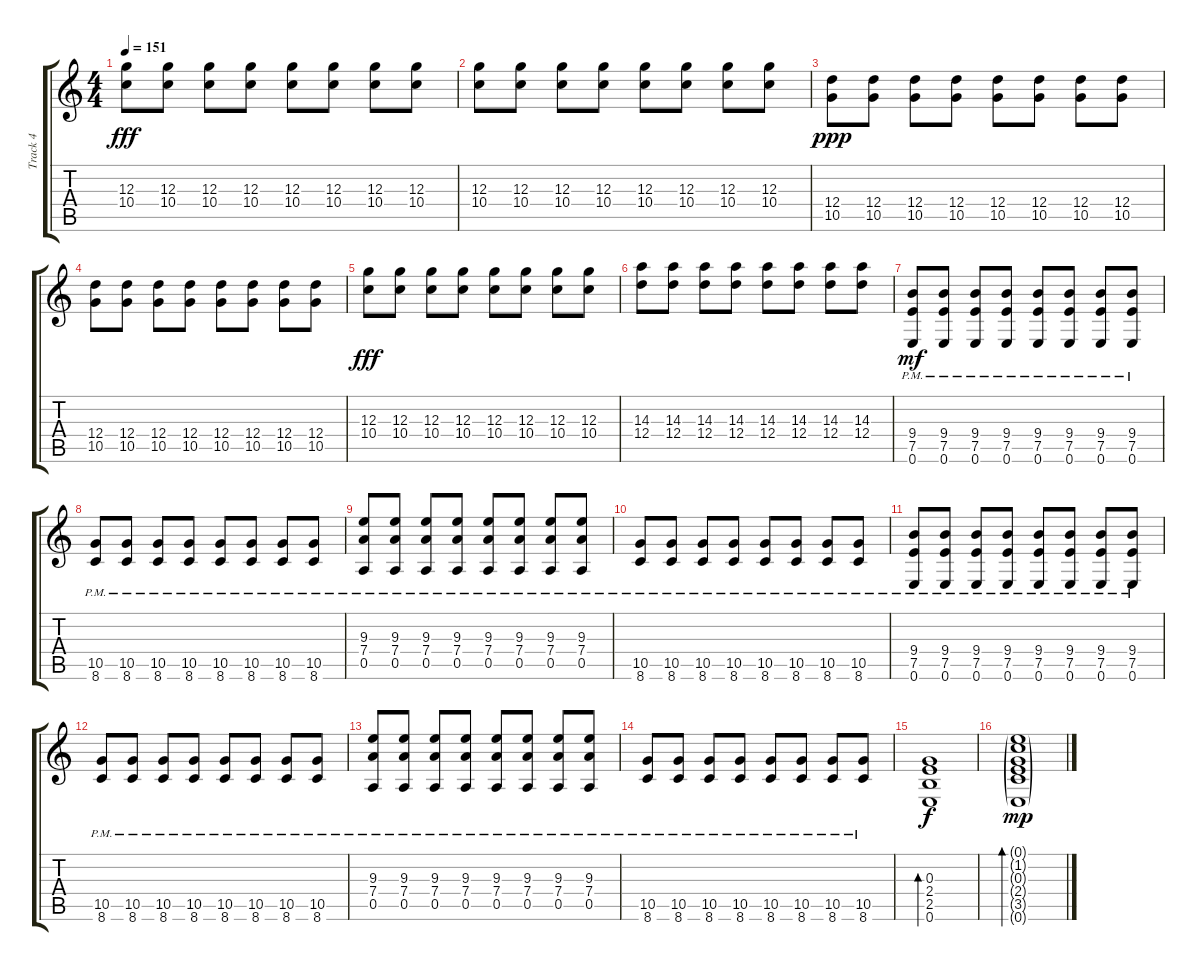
\track ("Track 4" "Track 4") {instrument overdrivenguitar}
\staff {score tabs}
\tuning (E4 B3 G3 D3 A2 E2) {hide}
\ts (4 4)
\tempo 151
\clef g2
\ks c
(12.3 10.4).8{dy fff} (12.3 10.4).8 (12.3 10.4).8 (12.3 10.4).8 (12.3 10.4).8 (12.3 10.4).8 (12.3 10.4).8 (12.3 10.4).8 |
(12.3 10.4).8 (12.3 10.4).8 (12.3 10.4).8 (12.3 10.4).8 (12.3 10.4).8 (12.3 10.4).8 (12.3 10.4).8 (12.3 10.4).8 |
(12.4 10.5).8{dy ppp} (12.4 10.5).8 (12.4 10.5).8 (12.4 10.5).8 (12.4 10.5).8 (12.4 10.5).8 (12.4 10.5).8 (12.4 10.5).8 |
(12.4 10.5).8 (12.4 10.5).8 (12.4 10.5).8 (12.4 10.5).8 (12.4 10.5).8 (12.4 10.5).8 (12.4 10.5).8 (12.4 10.5).8 |
(12.3 10.4).8{dy fff} (12.3 10.4).8 (12.3 10.4).8 (12.3 10.4).8 (12.3 10.4).8 (12.3 10.4).8 (12.3 10.4).8 (12.3 10.4).8 |
(14.3 12.4).8 (14.3 12.4).8 (14.3 12.4).8 (14.3 12.4).8 (14.3 12.4).8 (14.3 12.4).8 (14.3 12.4).8 (14.3 12.4).8 |
(9.4{pm} 7.5{pm} 0.6).8{dy mf} (9.4{pm} 7.5{pm} 0.6).8 (9.4{pm} 7.5{pm} 0.6).8 (9.4{pm} 7.5{pm} 0.6).8 (9.4{pm} 7.5{pm} 0.6).8 (9.4{pm} 7.5{pm} 0.6).8 (9.4{pm} 7.5{pm} 0.6).8 (9.4{pm} 7.5{pm} 0.6).8 |
(10.5{pm} 8.6).8 (10.5{pm} 8.6).8 (10.5{pm} 8.6).8 (10.5{pm} 8.6).8 (10.5{pm} 8.6).8 (10.5{pm} 8.6).8 (10.5{pm} 8.6).8 (10.5{pm} 8.6).8 |
(9.3 7.4{pm} 0.5{pm}).8 (9.3 7.4{pm} 0.5{pm}).8 (9.3 7.4{pm} 0.5{pm}).8 (9.3 7.4{pm} 0.5{pm}).8 (9.3 7.4{pm} 0.5{pm}).8 (9.3 7.4{pm} 0.5{pm}).8 (9.3 7.4{pm} 0.5{pm}).8 (9.3 7.4{pm} 0.5{pm}).8 |
(10.5{pm} 8.6).8 (10.5{pm} 8.6).8 (10.5{pm} 8.6).8 (10.5{pm} 8.6).8 (10.5{pm} 8.6).8 (10.5{pm} 8.6).8 (10.5{pm} 8.6).8 (10.5{pm} 8.6).8 |
(9.4{pm} 7.5{pm} 0.6).8 (9.4{pm} 7.5{pm} 0.6).8 (9.4{pm} 7.5{pm} 0.6).8 (9.4{pm} 7.5{pm} 0.6).8 (9.4{pm} 7.5{pm} 0.6).8 (9.4{pm} 7.5{pm} 0.6).8 (9.4{pm} 7.5{pm} 0.6).8 (9.4{pm} 7.5{pm} 0.6).8 |
(10.5{pm} 8.6).8 (10.5{pm} 8.6).8 (10.5{pm} 8.6).8 (10.5{pm} 8.6).8 (10.5{pm} 8.6).8 (10.5{pm} 8.6).8 (10.5{pm} 8.6).8 (10.5{pm} 8.6).8 |
(9.3 7.4{pm} 0.5{pm}).8 (9.3 7.4{pm} 0.5{pm}).8 (9.3 7.4{pm} 0.5{pm}).8 (9.3 7.4{pm} 0.5{pm}).8 (9.3 7.4{pm} 0.5{pm}).8 (9.3 7.4{pm} 0.5{pm}).8 (9.3 7.4{pm} 0.5{pm}).8 (9.3 7.4{pm} 0.5{pm}).8 |
(10.5{pm} 8.6).8 (10.5{pm} 8.6).8 (10.5{pm} 8.6).8 (10.5{pm} 8.6).8 (10.5{pm} 8.6).8 (10.5{pm} 8.6).8 (10.5{pm} 8.6).8 (10.5{pm} 8.6).8 |
(0.3 2.4 2.5 0.6).1{bd 480 dy f instrument electricguitarjazz} |
(0.1{g} 1.2{g} 0.3{g} 2.4{g} 3.5{g} 0.6{g}).1{bd 480 dy mp}
